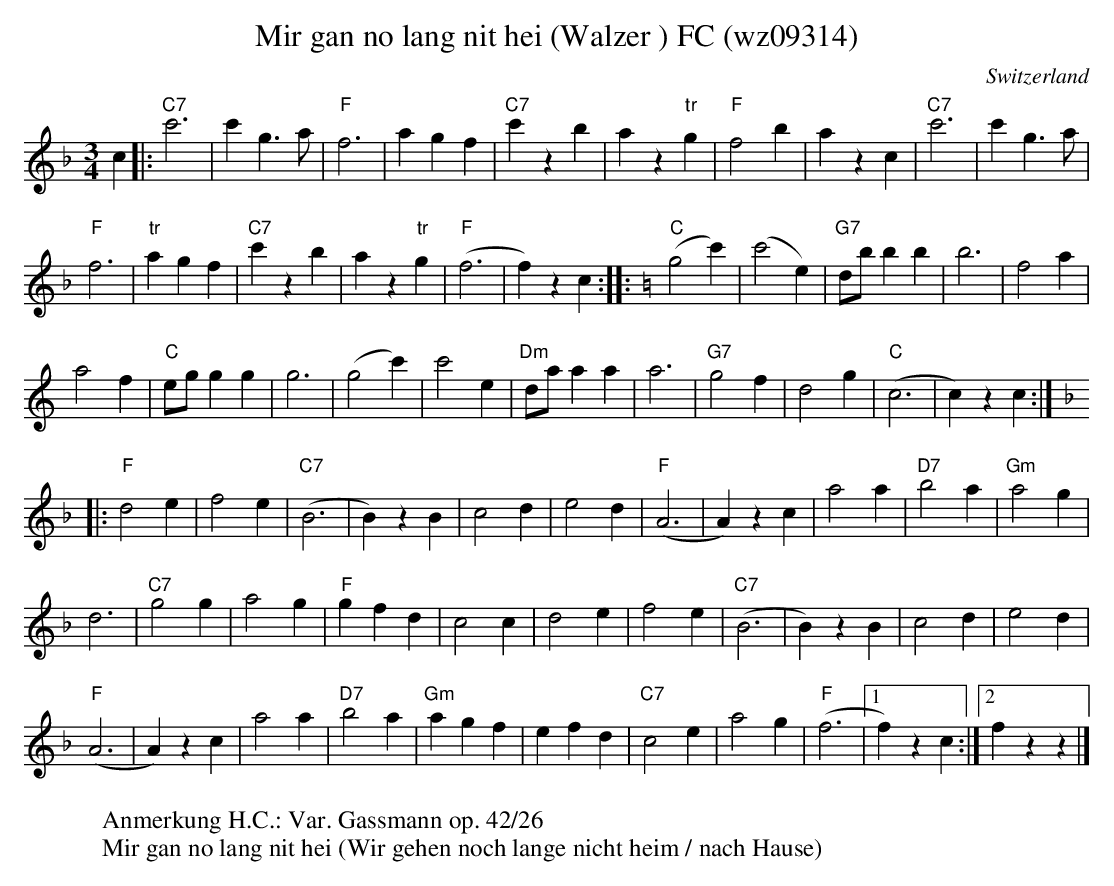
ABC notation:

X:1
T:Mir gan no lang nit hei (Walzer ) FC (wz09314)
M:3/4
L:1/4
O:Switzerland
K:F major
c |: "C7"c'3 | c'g>a | "F"f3 | agf | "C7"c'zb | az"tr" g | "F"f2b | azc | "C7"c'3 | c'g>a |
"F"f3 | "tr"agf | "C7"c'zb | az"tr" g | ("F"f3 | f)zc :: [K:C] ("C"g2c') | (c'2e) | "G7"d/b/bb | b3 | f2a |
a2f | "C"e/g/gg | g3 | (g2c') | c'2e | "Dm"d/a/aa | a3 | "G7"g2f | d2g | ("C"c3 | c)zc :| [K:F]
|: "F"d2e | f2e | ("C7"B3 | B)zB | c2d | e2d | ("F"A3 | A)zc | a2a | "D7"b2a | "Gm"a2g |
d3 | "C7"g2g | a2g | "F"gfd | c2c | d2e | f2e | ("C7"B3 | B)zB | c2d | e2d |
("F"A3 | A)zc | a2a | "D7"b2a | "Gm"agf | efd | "C7"c2e | a2g | ("F"f3 |1  f)zc :|2 fzz |]
W: Anmerkung H.C.: Var. Gassmann op. 42/26
W: Mir gan no lang nit hei (Wir gehen noch lange nicht heim / nach Hause)
